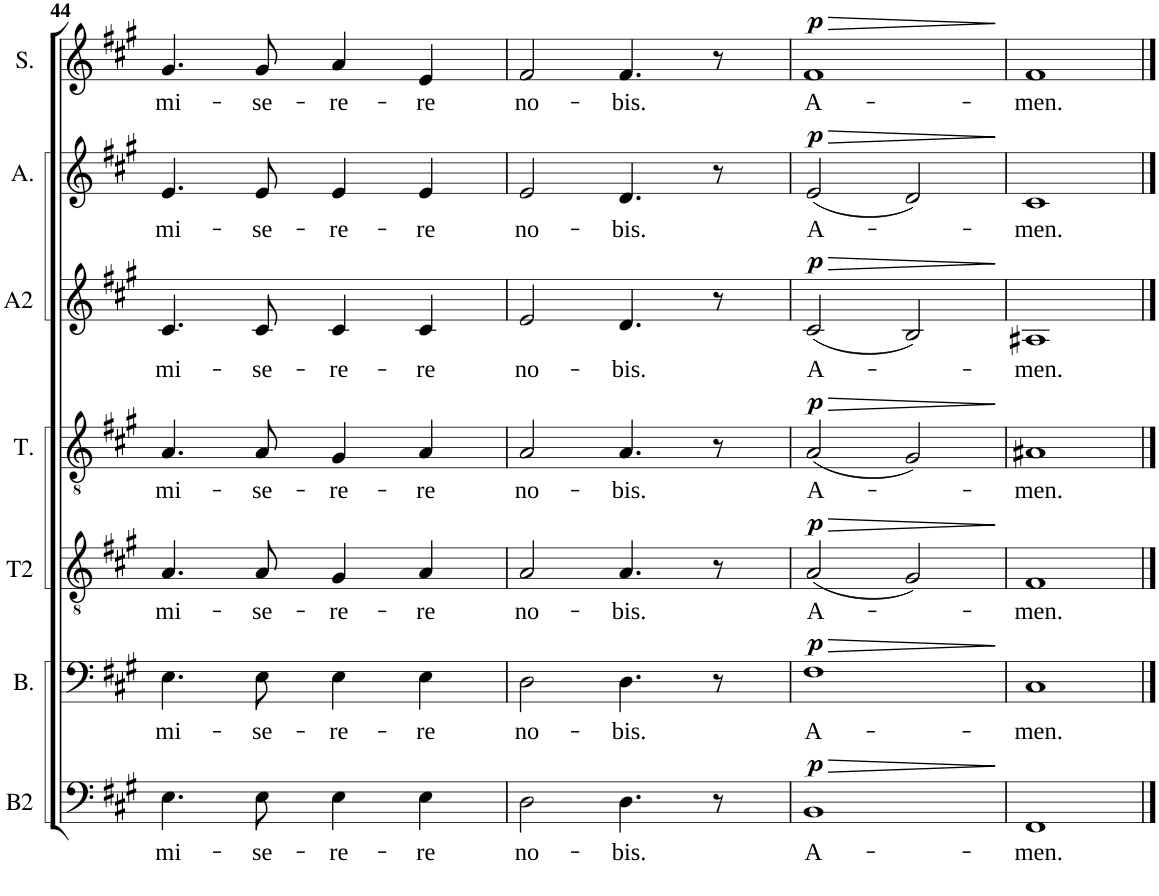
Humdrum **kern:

**kern	**text	**dynam	**kern	**text	**dynam	**kern	**text	**dynam	**kern	**text	**dynam	**kern	**text	**dynam	**kern	**text	**dynam	**kern	**text	**dynam
*part7	*part7	*part7	*part6	*part6	*part6	*part5	*part5	*part5	*part4	*part4	*part4	*part3	*part3	*part3	*part2	*part2	*part2	*part1	*part1	*part1
*staff7	*staff7	*staff7	*staff6	*staff6	*staff6	*staff5	*staff5	*staff5	*staff4	*staff4	*staff4	*staff3	*staff3	*staff3	*staff2	*staff2	*staff2	*staff1	*staff1	*staff1
*I"Basse 2	*	*	*I"Basse	*	*	*I"Ténor 2	*	*	*I"Ténor	*	*	*I"Alto 2	*	*	*I"Alto	*	*	*I"Soprano	*	*
*I'B2	*	*	*I'B.	*	*	*I'T2	*	*	*I'T.	*	*	*I'A2	*	*	*I'A.	*	*	*I'S.	*	*
!!LO:PB:g=z
*clefF4	*	*	*clefF4	*	*	*clefGv2	*	*	*clefGv2	*	*	*clefG2	*	*	*clefG2	*	*	*clefG2	*	*
*k[f#c#g#]	*	*	*k[f#c#g#]	*	*	*k[f#c#g#]	*	*	*k[f#c#g#]	*	*	*k[f#c#g#]	*	*	*k[f#c#g#]	*	*	*k[f#c#g#]	*	*
*M4/4	*	*	*M4/4	*	*	*M4/4	*	*	*M4/4	*	*	*M4/4	*	*	*M4/4	*	*	*M4/4	*	*
=44	=44	=44	=44	=44	=44	=44	=44	=44	=44	=44	=44	=44	=44	=44	=44	=44	=44	=44	=44	=44
!	!LO:LY:b	!	!	!LO:LY:b	!	!	!LO:LY:b	!	!	!LO:LY:b	!	!	!LO:LY:b	!	!	!LO:LY:b	!	!	!LO:LY:b	!
4.E\	mi-	.	4.E\	mi-	.	4.A/	mi-	.	4.A/	mi-	.	4.c#/	mi-	.	4.e/	mi-	.	4.g#/	mi-	.
!	!LO:LY:b	!	!	!LO:LY:b	!	!	!LO:LY:b	!	!	!LO:LY:b	!	!	!LO:LY:b	!	!	!LO:LY:b	!	!	!LO:LY:b	!
8E\	-se-	.	8E\	-se-	.	8A/	-se-	.	8A/	-se-	.	8c#/	-se-	.	8e/	-se-	.	8g#/	-se-	.
!	!LO:LY:b	!	!	!LO:LY:b	!	!	!LO:LY:b	!	!	!LO:LY:b	!	!	!LO:LY:b	!	!	!LO:LY:b	!	!	!LO:LY:b	!
4E\	-re-	.	4E\	-re-	.	4G#/	-re-	.	4G#/	-re-	.	4c#/	-re-	.	4e/	-re-	.	4a/	-re-	.
!	!LO:LY:b	!	!	!LO:LY:b	!	!	!LO:LY:b	!	!	!LO:LY:b	!	!	!LO:LY:b	!	!	!LO:LY:b	!	!	!LO:LY:b	!
4E\	-re	.	4E\	-re	.	4A/	-re	.	4A/	-re	.	4c#/	-re	.	4e/	-re	.	4e/	-re	.
=45	=45	=45	=45	=45	=45	=45	=45	=45	=45	=45	=45	=45	=45	=45	=45	=45	=45	=45	=45	=45
!	!LO:LY:b	!	!	!LO:LY:b	!	!	!LO:LY:b	!	!	!LO:LY:b	!	!	!LO:LY:b	!	!	!LO:LY:b	!	!	!LO:LY:b	!
2D\	no-	.	2D\	no-	.	2A/	no-	.	2A/	no-	.	2e/	no-	.	2e/	no-	.	2f#/	no-	.
!	!LO:LY:b	!	!	!LO:LY:b	!	!	!LO:LY:b	!	!	!LO:LY:b	!	!	!LO:LY:b	!	!	!LO:LY:b	!	!	!LO:LY:b	!
4.D\	-bis.	.	4.D\	-bis.	.	4.A/	-bis.	.	4.A/	-bis.	.	4.d/	-bis.	.	4.d/	-bis.	.	4.f#/	-bis.	.
8r	.	.	8r	.	.	8r	.	.	8r	.	.	8r	.	.	8r	.	.	8r	.	.
=46	=46	=46	=46	=46	=46	=46	=46	=46	=46	=46	=46	=46	=46	=46	=46	=46	=46	=46	=46	=46
!	!LO:LY:b	!LO:HP:b	!	!LO:LY:b	!LO:HP:b	!	!LO:LY:b	!LO:HP:b	!	!LO:LY:b	!LO:HP:b	!	!LO:LY:b	!LO:HP:b	!	!LO:LY:b	!LO:HP:b	!	!LO:LY:b	!LO:HP:b
!	!	!LO:DY:n=1:a	!	!	!LO:DY:n=1:a	!	!	!LO:DY:n=1:a	!	!	!LO:DY:n=1:a	!	!	!LO:DY:n=1:a	!	!	!LO:DY:n=1:a	!	!	!LO:DY:n=1:a
1BB	A-	> p	1F#	A-	> p	(2A/	A-	> p	(2A/	A-	> p	(2c#/	A-	> p	(2e/	A-	> p	1f#	A-	> p
.	.	.	.	.	.	2G#/)	.	.	2G#/)	.	.	2B/)	.	.	2d/)	.	.	.	.	.
.	.	]	.	.	]	.	.	]	.	.	]	.	.	]	.	.	]	.	.	]
=47	=47	=47	=47	=47	=47	=47	=47	=47	=47	=47	=47	=47	=47	=47	=47	=47	=47	=47	=47	=47
!	!LO:LY:b	!	!	!LO:LY:b	!	!	!LO:LY:b	!	!	!LO:LY:b	!	!	!LO:LY:b	!	!	!LO:LY:b	!	!	!LO:LY:b	!
1FF#	-men.	.	1C#	-men.	.	1F#	-men.	.	1A#X	-men.	.	1A#X	-men.	.	1c#	-men.	.	1f#	-men.	.
==	==	==	==	==	==	==	==	==	==	==	==	==	==	==	==	==	==	==	==	==
*-	*-	*-	*-	*-	*-	*-	*-	*-	*-	*-	*-	*-	*-	*-	*-	*-	*-	*-	*-	*-
